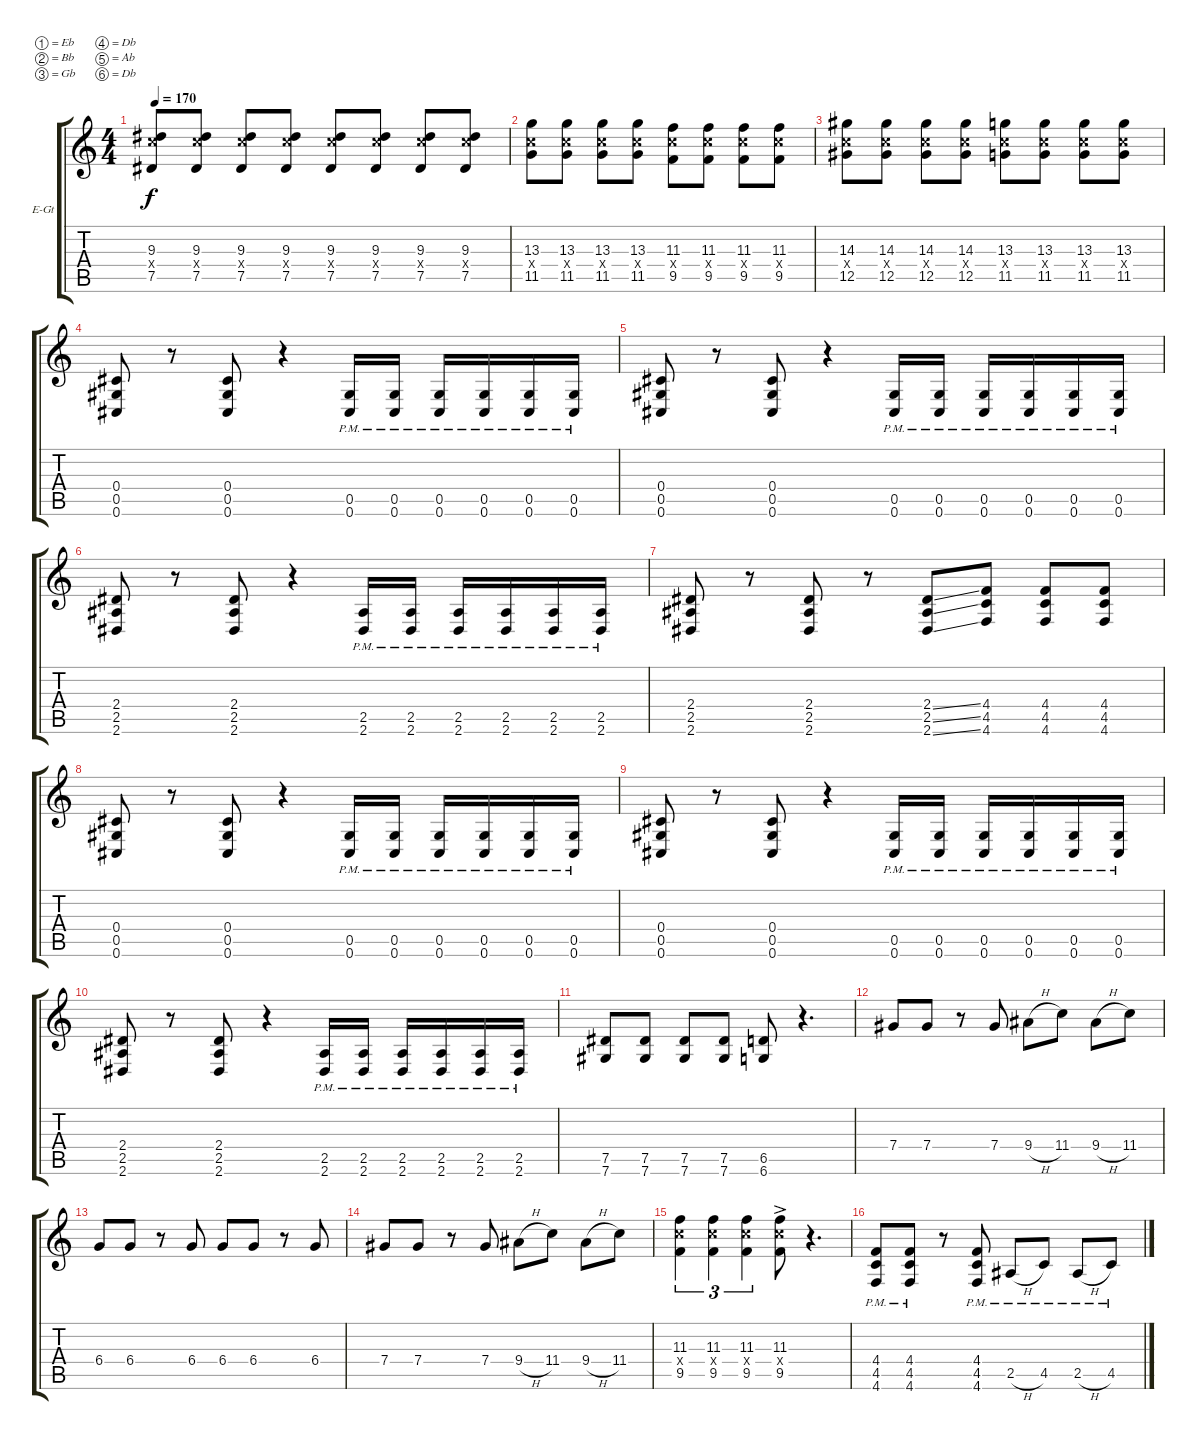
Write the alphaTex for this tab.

\defaultSystemsLayout 4
\bracketExtendMode groupsimilarinstruments
\firstSystemTrackNameOrientation horizontal
\otherSystemsTrackNameOrientation horizontal
\track ("Lead Guitar" "E-Gt") {instrument overdrivenguitar}
\staff {score tabs}
\tuning (Eb4 Bb3 Gb3 Db3 Ab2 Db2)
\ts (4 4)
\tempo 170
\clef g2
\scale
0.333333
\ks c
(9.3 11.4{x} 7.5).8{dy f} (9.3 11.4{x} 7.5).8 (9.3 11.4{x} 7.5).8 (9.3 11.4{x} 7.5).8 (9.3 11.4{x} 7.5).8 (9.3 11.4{x} 7.5).8 (9.3 11.4{x} 7.5).8 (9.3 11.4{x} 7.5).8 |
\scale
0.333333 (13.3 11.4{x} 11.5).8 (13.3 11.4{x} 11.5).8 (13.3 11.4{x} 11.5).8 (13.3 11.4{x} 11.5).8 (11.3 11.4{x} 9.5).8 (11.3 11.4{x} 9.5).8 (11.3 11.4{x} 9.5).8 (11.3 11.4{x} 9.5).8 |
\scale
0.333333 (14.3 11.4{x} 12.5).8 (14.3 11.4{x} 12.5).8 (14.3 11.4{x} 12.5).8 (14.3 11.4{x} 12.5).8 (13.3 11.4{x} 11.5).8 (13.3 11.4{x} 11.5).8 (13.3 11.4{x} 11.5).8 (13.3 11.4{x} 11.5).8 |
\scale
0.333333 (0.4 0.5 0.6).8 r.8 (0.4 0.5 0.6).8 r.4 (0.6{pm} 0.5).16 (0.6{pm} 0.5).16 (0.6{pm} 0.5).16 (0.6{pm} 0.5).16 (0.6{pm} 0.5).16 (0.6{pm} 0.5).16 |
\scale
0.333333 (0.4 0.5 0.6).8 r.8 (0.4 0.5 0.6).8 r.4 (0.6{pm} 0.5).16 (0.6{pm} 0.5).16 (0.6{pm} 0.5).16 (0.6{pm} 0.5).16 (0.6{pm} 0.5).16 (0.6{pm} 0.5).16 |
\scale
0.333333 (2.4 2.5 2.6).8 r.8 (2.4 2.5 2.6).8 r.4 (2.6{pm} 2.5).16 (2.6{pm} 2.5).16 (2.6{pm} 2.5).16 (2.6{pm} 2.5).16 (2.6{pm} 2.5).16 (2.6{pm} 2.5).16 |
\scale
0.333333 (2.4 2.5 2.6).8 r.8 (2.4 2.5 2.6).8 r.8 (2.4{ss} 2.5{ss} 2.6{ss}).8 (4.4 4.5 4.6).8 (4.4 4.5 4.6).8 (4.4 4.5 4.6).8 |
\scale
0.333333 (0.4 0.5 0.6).8 r.8 (0.4 0.5 0.6).8 r.4 (0.6{pm} 0.5).16 (0.6{pm} 0.5).16 (0.6{pm} 0.5).16 (0.6{pm} 0.5).16 (0.6{pm} 0.5).16 (0.6{pm} 0.5).16 |
\scale
0.333333 (0.4 0.5 0.6).8 r.8 (0.4 0.5 0.6).8 r.4 (0.6{pm} 0.5).16 (0.6{pm} 0.5).16 (0.6{pm} 0.5).16 (0.6{pm} 0.5).16 (0.6{pm} 0.5).16 (0.6{pm} 0.5).16 |
\scale
0.333333 (2.4 2.5 2.6).8 r.8 (2.4 2.5 2.6).8 r.4 (2.6{pm} 2.5).16 (2.6{pm} 2.5).16 (2.6{pm} 2.5).16 (2.6{pm} 2.5).16 (2.6{pm} 2.5).16 (2.6{pm} 2.5).16 |
\scale
0.333333 (7.5 7.6).8 (7.5 7.6).8 (7.5 7.6).8 (7.5 7.6).8 (6.5 6.6).8 r.4{d} |
\scale
0.333333 7.4.8 7.4.8 r.8 7.4.8 9.4{h}.8 11.4.8 9.4{h}.8 11.4.8 |
\scale
0.333333 6.4.8 6.4.8 r.8 6.4.8 6.4.8 6.4.8 r.8 6.4.8 |
\scale
0.333333 7.4.8 7.4.8 r.8 7.4.8 9.4{h}.8 11.4.8 9.4{h}.8 11.4.8 |
\scale
0.333333 (11.3 11.4{x} 9.5).4{tu (3 2)} (11.3 11.4{x} 9.5).4{tu (3 2)} (11.3 11.4{x} 9.5).4{tu (3 2)} (11.3 11.4{x} 9.5{ac}).8 r.4{d} |
\scale
0.333333 (4.4{pm} 4.5{pm} 4.6{pm}).8 (4.4{pm} 4.5{pm} 4.6{pm}).8 r.8 (4.4{pm} 4.5{pm} 4.6{pm}).8 2.5{h pm}.8 4.5{pm}.8 2.5{h pm}.8 4.5{pm}.8
